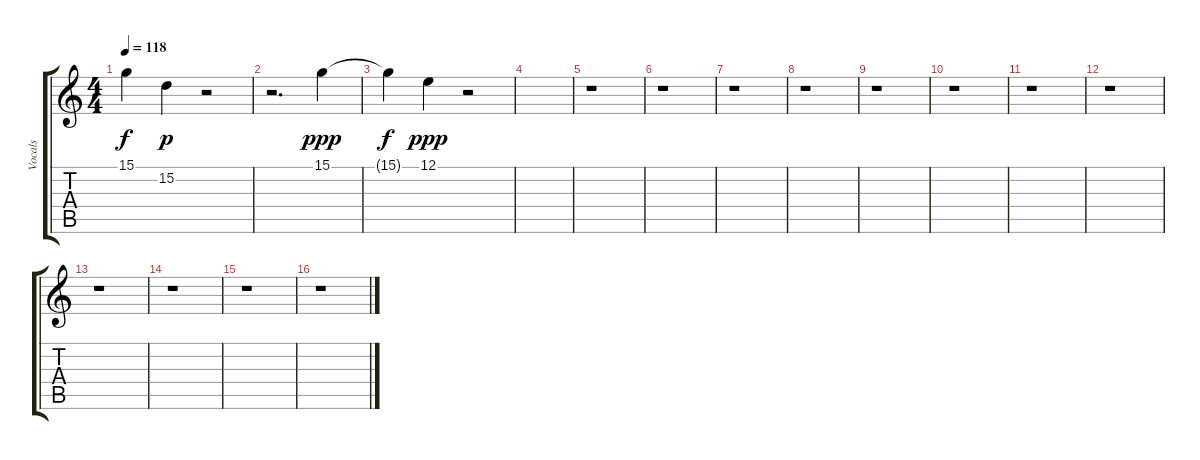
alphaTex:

\track ("Vocals" "Vocals") {instrument harmonica}
\staff {score tabs}
\tuning (E4 B3 G3 D3 A2 E2) {hide}
\ts (4 4)
\tempo 118
\clef g2
\ks c
15.1{t}.4{dy f} 15.2.4{dy p} r.2 |
r.2{d} 15.1.4{dy ppp} |
15.1{t}.4{dy f} 12.1.4{dy ppp} r.2 |
|
r.1 |
r.1 |
r.1 |
r.1 |
r.1 |
r.1 |
r.1 |
r.1 |
r.1 |
r.1 |
r.1 |
r.1
